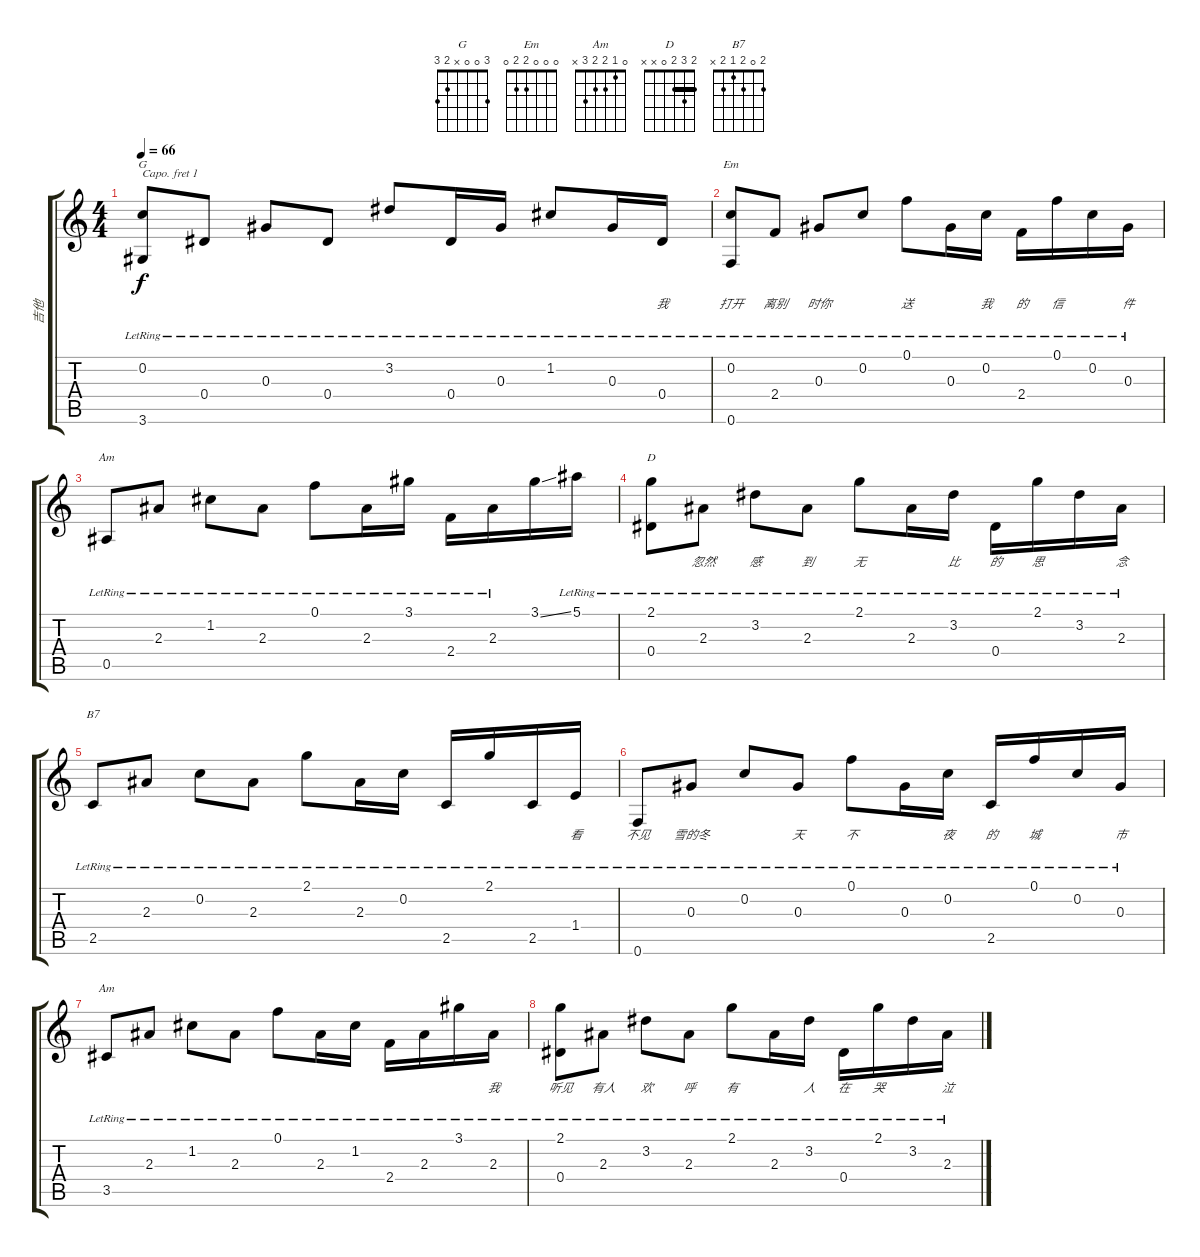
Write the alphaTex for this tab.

\track ("吉他" "吉他") {instrument acousticguitarsteel}
\staff {score tabs}
\capo 1
\tuning (E4 B3 G3 D3 A2 E2) {hide}
\chord ("G" 3 0 0 x 2 3)
\chord ("Em" 0 0 0 2 2 0)
\chord ("Am" 0 1 2 2 0 x)
\chord ("D" 2 3 2 0 x x) {barre 2}
\chord ("B7" 2 0 2 1 2 x)
\chord ("Am" 0 1 2 2 3 x)
\ts (4 4)
\tempo 66
\clef g2
\ks c
(0.2{lr} 3.6{lr}).8{ch "G" lyrics (0 "") lyrics (1 "") lyrics (2 "") lyrics (3 "") lyrics (4 "") dy f} 0.4{lr}.8{lyrics (0 "") lyrics (1 "") lyrics (2 "") lyrics (3 "") lyrics (4 "")} 0.3{lr}.8{lyrics (0 "") lyrics (1 "") lyrics (2 "") lyrics (3 "") lyrics (4 "")} 0.4{lr}.8{lyrics (0 "") lyrics (1 "") lyrics (2 "") lyrics (3 "") lyrics (4 "")} 3.2{lr}.8{lyrics (0 "") lyrics (1 "") lyrics (2 "") lyrics (3 "") lyrics (4 "")} 0.4{lr}.16{lyrics (0 "") lyrics (1 "") lyrics (2 "") lyrics (3 "") lyrics (4 "")} 0.3{lr}.16{lyrics (0 "") lyrics (1 "") lyrics (2 "") lyrics (3 "") lyrics (4 "")} 1.2{lr}.8{lyrics (0 "") lyrics (1 "") lyrics (2 "") lyrics (3 "") lyrics (4 "")} 0.3{lr}.16{lyrics (0 "") lyrics (1 "") lyrics (2 "") lyrics (3 "") lyrics (4 "")} 0.4{lr}.16{lyrics (0 "我") lyrics (1 "") lyrics (2 "") lyrics (3 "") lyrics (4 "")} |
(0.2{lr} 0.6{lr}).8{ch "Em" lyrics (0 "打开") lyrics (1 "") lyrics (2 "") lyrics (3 "") lyrics (4 "")} 2.4{lr}.8{lyrics (0 "离别") lyrics (1 "") lyrics (2 "") lyrics (3 "") lyrics (4 "")} 0.3{lr}.8{lyrics (0 "时你") lyrics (1 "") lyrics (2 "") lyrics (3 "") lyrics (4 "")} 0.2{lr}.8{lyrics (0 "") lyrics (1 "") lyrics (2 "") lyrics (3 "") lyrics (4 "")} 0.1{lr}.8{lyrics (0 "送") lyrics (1 "") lyrics (2 "") lyrics (3 "") lyrics (4 "")} 0.3{lr}.16{lyrics (0 "") lyrics (1 "") lyrics (2 "") lyrics (3 "") lyrics (4 "")} 0.2{lr}.16{lyrics (0 "我") lyrics (1 "") lyrics (2 "") lyrics (3 "") lyrics (4 "")} 2.4{lr}.16{lyrics (0 "的") lyrics (1 "") lyrics (2 "") lyrics (3 "") lyrics (4 "")} 0.1{lr}.16{lyrics (0 "信") lyrics (1 "") lyrics (2 "") lyrics (3 "") lyrics (4 "")} 0.2{lr}.16{lyrics (0 "") lyrics (1 "") lyrics (2 "") lyrics (3 "") lyrics (4 "")} 0.3{lr}.16{lyrics (0 "件") lyrics (1 "") lyrics (2 "") lyrics (3 "") lyrics (4 "")} |
0.5{lr}.8{ch "Am" lyrics (0 "") lyrics (1 "") lyrics (2 "") lyrics (3 "") lyrics (4 "")} 2.3{lr}.8{lyrics (0 "") lyrics (1 "") lyrics (2 "") lyrics (3 "") lyrics (4 "")} 1.2{lr}.8{lyrics (0 "") lyrics (1 "") lyrics (2 "") lyrics (3 "") lyrics (4 "")} 2.3{lr}.8{lyrics (0 "") lyrics (1 "") lyrics (2 "") lyrics (3 "") lyrics (4 "")} 0.1{lr}.8{lyrics (0 "") lyrics (1 "") lyrics (2 "") lyrics (3 "") lyrics (4 "")} 2.3{lr}.16{lyrics (0 "") lyrics (1 "") lyrics (2 "") lyrics (3 "") lyrics (4 "")} 3.1{lr}.16{lyrics (0 "") lyrics (1 "") lyrics (2 "") lyrics (3 "") lyrics (4 "")} 2.4{lr}.16{lyrics (0 "") lyrics (1 "") lyrics (2 "") lyrics (3 "") lyrics (4 "")} 2.3{lr}.16{lyrics (0 "") lyrics (1 "") lyrics (2 "") lyrics (3 "") lyrics (4 "")} 3.1{ss}.16{lyrics (0 "") lyrics (1 "") lyrics (2 "") lyrics (3 "") lyrics (4 "")} 5.1{lr}.16{lyrics (0 "") lyrics (1 "") lyrics (2 "") lyrics (3 "") lyrics (4 "")} |
(2.1{lr} 0.4{lr}).8{ch "D" lyrics (0 "") lyrics (1 "") lyrics (2 "") lyrics (3 "") lyrics (4 "")} 2.3{lr}.8{lyrics (0 "忽然") lyrics (1 "") lyrics (2 "") lyrics (3 "") lyrics (4 "")} 3.2{lr}.8{lyrics (0 "感") lyrics (1 "") lyrics (2 "") lyrics (3 "") lyrics (4 "")} 2.3{lr}.8{lyrics (0 "到") lyrics (1 "") lyrics (2 "") lyrics (3 "") lyrics (4 "")} 2.1{lr}.8{lyrics (0 "无") lyrics (1 "") lyrics (2 "") lyrics (3 "") lyrics (4 "")} 2.3{lr}.16{lyrics (0 "") lyrics (1 "") lyrics (2 "") lyrics (3 "") lyrics (4 "")} 3.2{lr}.16{lyrics (0 "比") lyrics (1 "") lyrics (2 "") lyrics (3 "") lyrics (4 "")} 0.4{lr}.16{lyrics (0 "的") lyrics (1 "") lyrics (2 "") lyrics (3 "") lyrics (4 "")} 2.1{lr}.16{lyrics (0 "思") lyrics (1 "") lyrics (2 "") lyrics (3 "") lyrics (4 "")} 3.2{lr}.16{lyrics (0 "") lyrics (1 "") lyrics (2 "") lyrics (3 "") lyrics (4 "")} 2.3{lr}.16{lyrics (0 "念") lyrics (1 "") lyrics (2 "") lyrics (3 "") lyrics (4 "")} |
2.5{lr}.8{ch "B7" lyrics (0 "") lyrics (1 "") lyrics (2 "") lyrics (3 "") lyrics (4 "")} 2.3{lr}.8{lyrics (0 "") lyrics (1 "") lyrics (2 "") lyrics (3 "") lyrics (4 "")} 0.2{lr}.8{lyrics (0 "") lyrics (1 "") lyrics (2 "") lyrics (3 "") lyrics (4 "")} 2.3{lr}.8{lyrics (0 "") lyrics (1 "") lyrics (2 "") lyrics (3 "") lyrics (4 "")} 2.1{lr}.8{lyrics (0 "") lyrics (1 "") lyrics (2 "") lyrics (3 "") lyrics (4 "")} 2.3{lr}.16{lyrics (0 "") lyrics (1 "") lyrics (2 "") lyrics (3 "") lyrics (4 "")} 0.2{lr}.16{lyrics (0 "") lyrics (1 "") lyrics (2 "") lyrics (3 "") lyrics (4 "")} 2.5{lr}.16{lyrics (0 "") lyrics (1 "") lyrics (2 "") lyrics (3 "") lyrics (4 "")} 2.1{lr}.16{lyrics (0 "") lyrics (1 "") lyrics (2 "") lyrics (3 "") lyrics (4 "")} 2.5{lr}.16{lyrics (0 "") lyrics (1 "") lyrics (2 "") lyrics (3 "") lyrics (4 "")} 1.4{lr}.16{lyrics (0 "看") lyrics (1 "") lyrics (2 "") lyrics (3 "") lyrics (4 "")} |
0.6{lr}.8{lyrics (0 "不见") lyrics (1 "") lyrics (2 "") lyrics (3 "") lyrics (4 "")} 0.3{lr}.8{lyrics (0 "雪的冬") lyrics (1 "") lyrics (2 "") lyrics (3 "") lyrics (4 "")} 0.2{lr}.8{lyrics (0 "") lyrics (1 "") lyrics (2 "") lyrics (3 "") lyrics (4 "")} 0.3{lr}.8{lyrics (0 "天") lyrics (1 "") lyrics (2 "") lyrics (3 "") lyrics (4 "")} 0.1{lr}.8{lyrics (0 "不") lyrics (1 "") lyrics (2 "") lyrics (3 "") lyrics (4 "")} 0.3{lr}.16{lyrics (0 "") lyrics (1 "") lyrics (2 "") lyrics (3 "") lyrics (4 "")} 0.2{lr}.16{lyrics (0 "夜") lyrics (1 "") lyrics (2 "") lyrics (3 "") lyrics (4 "")} 2.5{lr}.16{lyrics (0 "的") lyrics (1 "") lyrics (2 "") lyrics (3 "") lyrics (4 "")} 0.1{lr}.16{lyrics (0 "城") lyrics (1 "") lyrics (2 "") lyrics (3 "") lyrics (4 "")} 0.2{lr}.16{lyrics (0 "") lyrics (1 "") lyrics (2 "") lyrics (3 "") lyrics (4 "")} 0.3{lr}.16{lyrics (0 "市") lyrics (1 "") lyrics (2 "") lyrics (3 "") lyrics (4 "")} |
3.5{lr}.8{ch "Am" lyrics (0 "") lyrics (1 "") lyrics (2 "") lyrics (3 "") lyrics (4 "")} 2.3{lr}.8{lyrics (0 "") lyrics (1 "") lyrics (2 "") lyrics (3 "") lyrics (4 "")} 1.2{lr}.8{lyrics (0 "") lyrics (1 "") lyrics (2 "") lyrics (3 "") lyrics (4 "")} 2.3{lr}.8{lyrics (0 "") lyrics (1 "") lyrics (2 "") lyrics (3 "") lyrics (4 "")} 0.1{lr}.8{lyrics (0 "") lyrics (1 "") lyrics (2 "") lyrics (3 "") lyrics (4 "")} 2.3{lr}.16{lyrics (0 "") lyrics (1 "") lyrics (2 "") lyrics (3 "") lyrics (4 "")} 1.2{lr}.16{lyrics (0 "") lyrics (1 "") lyrics (2 "") lyrics (3 "") lyrics (4 "")} 2.4{lr}.16{lyrics (0 "") lyrics (1 "") lyrics (2 "") lyrics (3 "") lyrics (4 "")} 2.3{lr}.16{lyrics (0 "") lyrics (1 "") lyrics (2 "") lyrics (3 "") lyrics (4 "")} 3.1{lr}.16{lyrics (0 "") lyrics (1 "") lyrics (2 "") lyrics (3 "") lyrics (4 "")} 2.3{lr}.16{lyrics (0 "我") lyrics (1 "") lyrics (2 "") lyrics (3 "") lyrics (4 "")} |
(2.1{lr} 0.4{lr}).8{lyrics (0 "听见") lyrics (1 "") lyrics (2 "") lyrics (3 "") lyrics (4 "")} 2.3{lr}.8{lyrics (0 "有人") lyrics (1 "") lyrics (2 "") lyrics (3 "") lyrics (4 "")} 3.2{lr}.8{lyrics (0 "欢") lyrics (1 "") lyrics (2 "") lyrics (3 "") lyrics (4 "")} 2.3{lr}.8{lyrics (0 "呼") lyrics (1 "") lyrics (2 "") lyrics (3 "") lyrics (4 "")} 2.1{lr}.8{lyrics (0 "有") lyrics (1 "") lyrics (2 "") lyrics (3 "") lyrics (4 "")} 2.3{lr}.16{lyrics (0 "") lyrics (1 "") lyrics (2 "") lyrics (3 "") lyrics (4 "")} 3.2{lr}.16{lyrics (0 "人") lyrics (1 "") lyrics (2 "") lyrics (3 "") lyrics (4 "")} 0.4{lr}.16{lyrics (0 "在") lyrics (1 "") lyrics (2 "") lyrics (3 "") lyrics (4 "")} 2.1{lr}.16{lyrics (0 "哭") lyrics (1 "") lyrics (2 "") lyrics (3 "") lyrics (4 "")} 3.2{lr}.16{lyrics (0 "") lyrics (1 "") lyrics (2 "") lyrics (3 "") lyrics (4 "")} 2.3{lr}.16{lyrics (0 "泣") lyrics (1 "") lyrics (2 "") lyrics (3 "") lyrics (4 "")}
